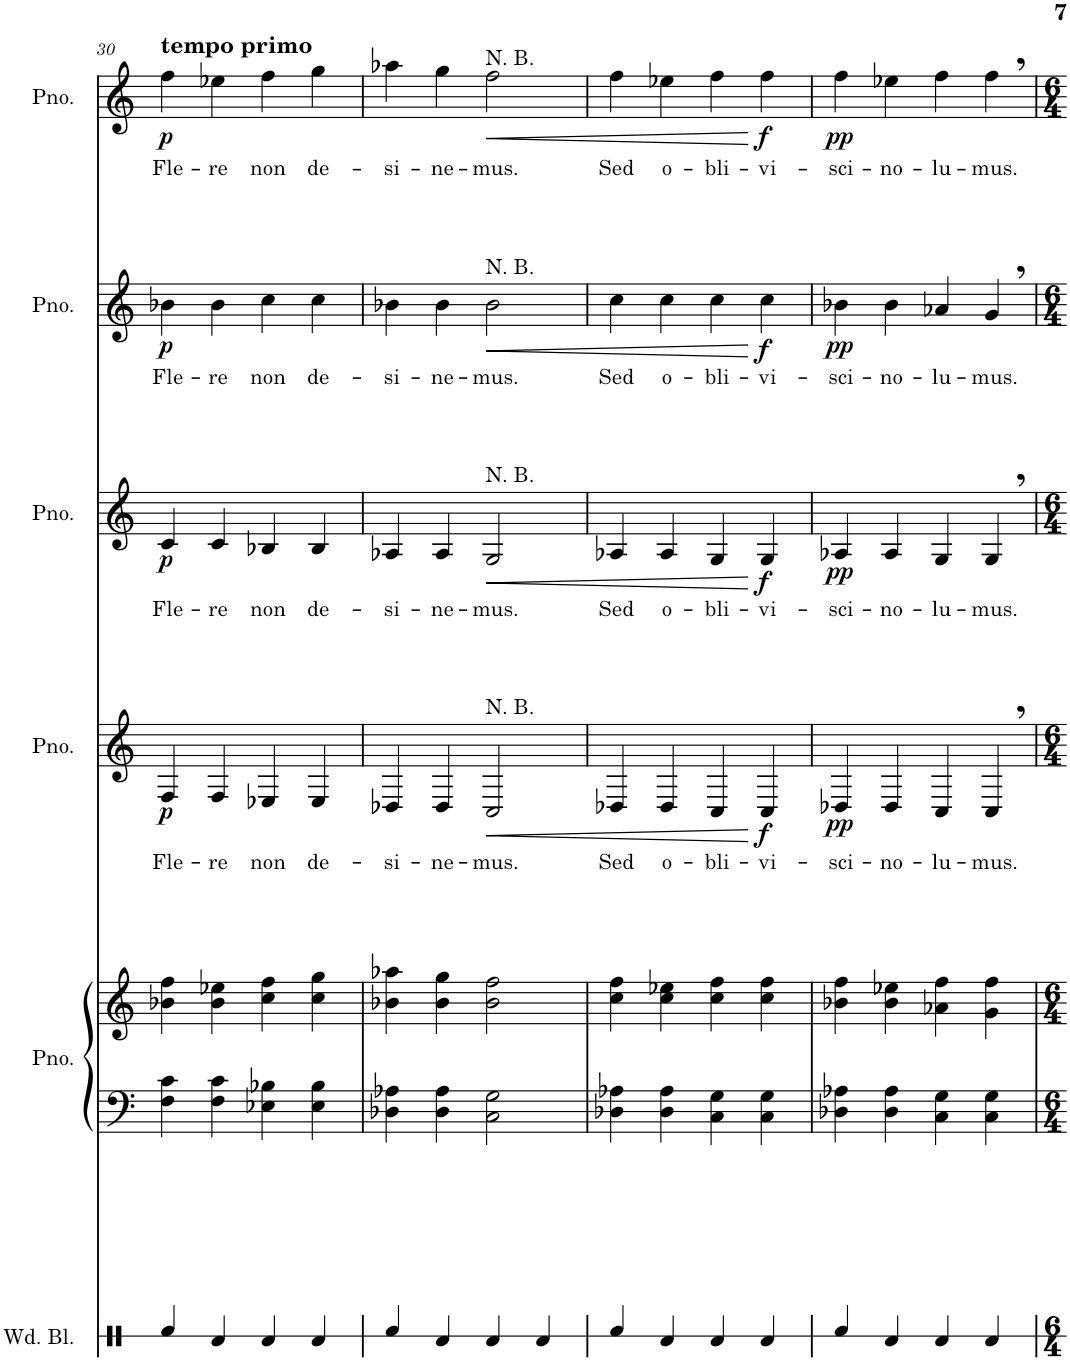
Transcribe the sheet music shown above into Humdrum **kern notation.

**kern	**kern	**kern	**kern	**text	**dynam	**kern	**text	**dynam	**kern	**text	**dynam	**kern	**text	**dynam
*part6	*part5	*part5	*part4	*part4	*part4	*part3	*part3	*part3	*part2	*part2	*part2	*part1	*part1	*part1
*staff7	*staff6	*staff5	*staff4	*staff4	*staff4	*staff3	*staff3	*staff3	*staff2	*staff2	*staff2	*staff1	*staff1	*staff1
*I"Wood Blocks	*I"Piano (rehearsal only)	*	*I"Piano	*	*	*I"Piano	*	*	*I"Piano	*	*	*I"Piano	*	*
*I'Wd. Bl.	*I'Pno.	*	*I'Pno.	*	*	*I'Pno.	*	*	*I'Pno.	*	*	*I'Pno.	*	*
!!LO:PB:g=z
*clefX	*clefF4	*clefG2	*clefG2	*	*	*clefG2	*	*	*clefG2	*	*	*clefG2	*	*
*k[]	*k[]	*k[]	*k[]	*	*	*k[]	*	*	*k[]	*	*	*k[]	*	*
*M4/4	*M4/4	*M4/4	*M4/4	*	*	*M4/4	*	*	*M4/4	*	*	*M4/4	*	*
=30	=30	=30	=30	=30	=30	=30	=30	=30	=30	=30	=30	=30	=30	=30
!	!	!	!	!	!	!	!	!	!	!	!	!LO:TX:a:B:t=tempo primo	!	!
!	!	!	!	!LO:LY:b	!LO:DY:b	!	!LO:LY:b	!LO:DY:b	!	!LO:LY:b	!LO:DY:b	!	!LO:LY:b	!LO:DY:b
4Rf/	4F\ 4c\	4b-X\ 4ff\	4F/	Fle-	p	4c/	Fle-	p	4b-X\	Fle-	p	4ff\	Fle-	p
!	!	!	!	!LO:LY:b	!	!	!LO:LY:b	!	!	!LO:LY:b	!	!	!LO:LY:b	!
4Rd/	4F\ 4c\	4b-\ 4ee-X\	4F/	-re	.	4c/	-re	.	4b-\	-re	.	4ee-X\	-re	.
!	!	!	!	!LO:LY:b	!	!	!LO:LY:b	!	!	!LO:LY:b	!	!	!LO:LY:b	!
4Rd/	4E-X\ 4B-X\	4cc\ 4ff\	4E-X/	non	.	4B-X/	non	.	4cc\	non	.	4ff\	non	.
!	!	!	!	!LO:LY:b	!	!	!LO:LY:b	!	!	!LO:LY:b	!	!	!LO:LY:b	!
4Rd/	4E-\ 4B-\	4cc\ 4gg\	4E-/	de-	.	4B-/	de-	.	4cc\	de-	.	4gg\	de-	.
=31	=31	=31	=31	=31	=31	=31	=31	=31	=31	=31	=31	=31	=31	=31
!	!	!	!	!LO:LY:b	!	!	!LO:LY:b	!	!	!LO:LY:b	!	!	!LO:LY:b	!
4Rf/	4D-X\ 4A-X\	4b-X\ 4aa-X\	4D-X/	-si-	.	4A-X/	-si-	.	4b-X\	-si-	.	4aa-X\	-si-	.
!	!	!	!	!LO:LY:b	!	!	!LO:LY:b	!	!	!LO:LY:b	!	!	!LO:LY:b	!
4Rd/	4D-\ 4A-\	4b-\ 4gg\	4D-/	-ne-	.	4A-/	-ne-	.	4b-\	-ne-	.	4gg\	-ne-	.
!	!	!	!	!	!	!	!	!	!	!	!	!LO:TX:a:t=N. B.	!	!
!	!	!	!	!	!	!	!	!	!LO:TX:a:t=N. B.	!	!	!	!	!
!	!	!	!	!	!	!LO:TX:a:t=N. B.	!	!	!	!	!	!	!	!
!	!	!	!LO:TX:a:t=N. B.	!	!	!	!	!	!	!	!	!	!	!
!	!	!	!	!LO:LY:b	!LO:HP:b	!	!LO:LY:b	!LO:HP:b	!	!LO:LY:b	!LO:HP:b	!	!LO:LY:b	!LO:HP:b
4Rd/	2C\ 2G\	2b-\ 2ff\	2C/	-mus.	<	2G/	-mus.	<	2b-\	-mus.	<	2ff\	-mus.	<
4Rd/	.	.	.	.	.	.	.	.	.	.	.	.	.	.
=32	=32	=32	=32	=32	=32	=32	=32	=32	=32	=32	=32	=32	=32	=32
!	!	!	!	!LO:LY:b	!	!	!LO:LY:b	!	!	!LO:LY:b	!	!	!LO:LY:b	!
4Rf/	4D-X\ 4A-X\	4cc\ 4ff\	4D-X/	Sed	.	4A-X/	Sed	.	4cc\	Sed	.	4ff\	Sed	.
!	!	!	!	!LO:LY:b	!	!	!LO:LY:b	!	!	!LO:LY:b	!	!	!LO:LY:b	!
4Rd/	4D-\ 4A-\	4cc\ 4ee-X\	4D-/	o-	.	4A-/	o-	.	4cc\	o-	.	4ee-X\	o-	.
!	!	!	!	!LO:LY:b	!	!	!LO:LY:b	!	!	!LO:LY:b	!	!	!LO:LY:b	!
4Rd/	4C\ 4G\	4cc\ 4ff\	4C/	-bli-	.	4G/	-bli-	.	4cc\	-bli-	.	4ff\	-bli-	.
!	!	!	!	!LO:LY:b	!LO:DY:n=1:b	!	!LO:LY:b	!LO:DY:n=1:b	!	!LO:LY:b	!LO:DY:n=1:b	!	!LO:LY:b	!LO:DY:n=1:b
4Rd/	4C\ 4G\	4cc\ 4ff\	4C/	-vi-	[ f	4G/	-vi-	[ f	4cc\	-vi-	[ f	4ff\	-vi-	[ f
=33	=33	=33	=33	=33	=33	=33	=33	=33	=33	=33	=33	=33	=33	=33
!	!	!	!	!LO:LY:b	!LO:DY:b	!	!LO:LY:b	!LO:DY:b	!	!LO:LY:b	!LO:DY:b	!	!LO:LY:b	!LO:DY:b
4Rf/	4D-X\ 4A-X\	4b-X\ 4ff\	4D-X/	-sci-	pp	4A-X/	-sci-	pp	4b-X\	-sci-	pp	4ff\	-sci-	pp
!	!	!	!	!LO:LY:b	!	!	!LO:LY:b	!	!	!LO:LY:b	!	!	!LO:LY:b	!
4Rd/	4D-\ 4A-\	4b-\ 4ee-X\	4D-/	-no-	.	4A-/	-no-	.	4b-\	-no-	.	4ee-X\	-no-	.
!	!	!	!	!LO:LY:b	!	!	!LO:LY:b	!	!	!LO:LY:b	!	!	!LO:LY:b	!
4Rd/	4C\ 4G\	4a-X\ 4ff\	4C/	-lu-	.	4G/	-lu-	.	4a-X/	-lu-	.	4ff\	-lu-	.
!	!	!	!	!LO:LY:b	!	!	!LO:LY:b	!	!	!LO:LY:b	!	!	!LO:LY:b	!
4Rd/	4C\ 4G\	4g\ 4ff\	4C,/	-mus.	.	4G,/	-mus.	.	4g,/	-mus.	.	4ff,\	-mus.	.
=	=	=	=	=	=	=	=	=	=	=	=	=	=	=
*-	*-	*-	*-	*-	*-	*-	*-	*-	*-	*-	*-	*-	*-	*-
